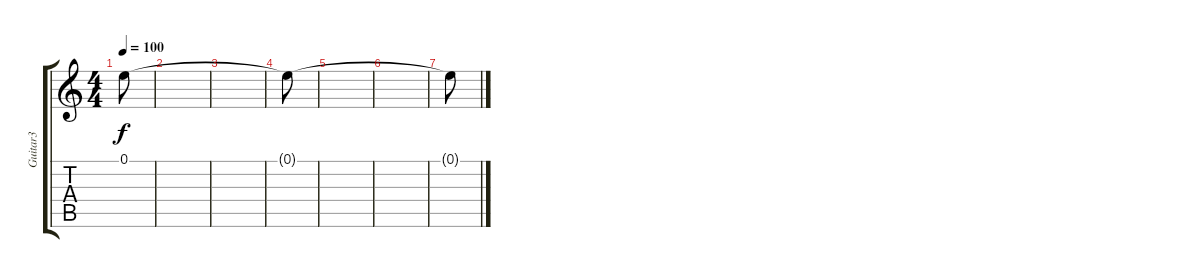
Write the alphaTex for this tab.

\track ("Guitar3" "Guitar3") {instrument acousticguitarsteel}
\staff {score tabs}
\tuning (E4 B3 G3 D3 A2 E2) {hide}
\ts (4 4)
\tempo 100
\clef g2
\ks c
0.1{t}.8{dy f} |
|
|
0.1{t}.8 |
|
|
0.1{t}.8
